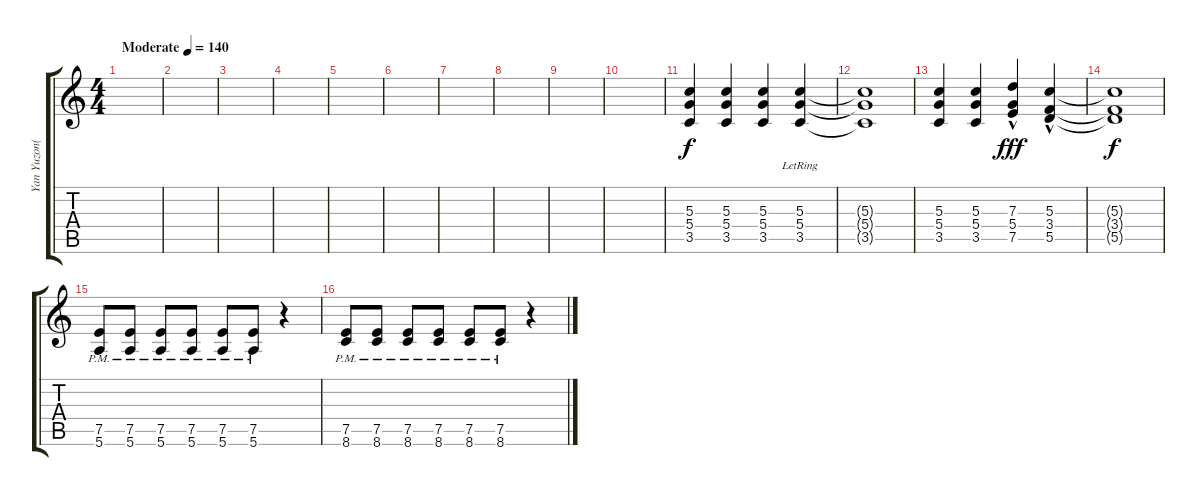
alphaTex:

\track ("Yan Yuzon(Lead)" "Yan Yuzon(") {instrument distortionguitar}
\staff {score tabs}
\tuning (E4 B3 G3 D3 A2 E2) {hide}
\ts (4 4)
\tempo (140 "Moderate")
\clef g2
\ks c
|
|
|
|
|
|
|
|
|
|
(5.3 5.4 3.5).4 (5.3 5.4 3.5).4 (5.3 5.4 3.5).4 (5.3{lr} 5.4{lr} 3.5{lr}).4 |
(5.3{t} 5.4{t} 3.5{t}).1 |
(5.3 5.4 3.5).4 (5.3 5.4 3.5).4 (7.3{hac} 5.4 7.5).4{dy fff} (5.3{hac} 3.4 5.5).4 |
(5.3{t} 3.4{t} 5.5{t}).1{dy f} |
(7.5{pm} 5.6{pm}).8 (7.5{pm} 5.6{pm}).8 (7.5 5.6{pm}).8 (7.5{pm} 5.6{pm}).8 (7.5{pm} 5.6{pm}).8 (7.5 5.6{pm}).8 r.4 |
(7.5{pm} 8.6{pm}).8 (7.5{pm} 8.6{pm}).8 (7.5 8.6{pm}).8 (7.5{pm} 8.6{pm}).8 (7.5{pm} 8.6{pm}).8 (7.5 8.6{pm}).8 r.4
